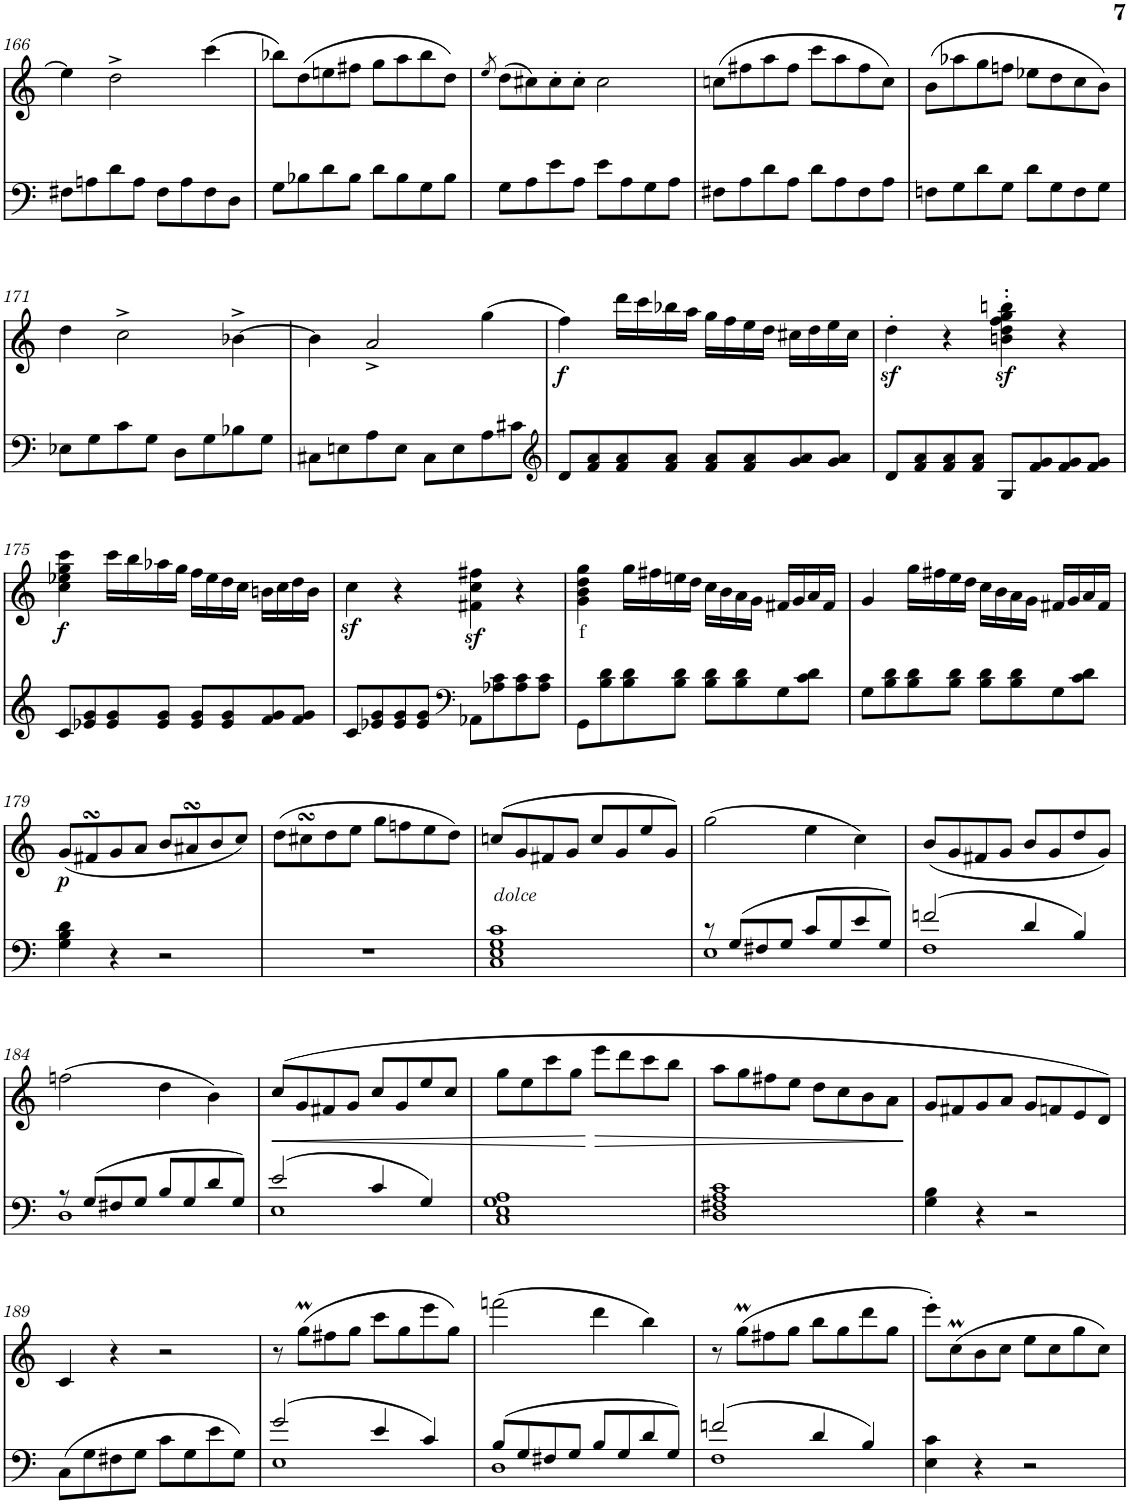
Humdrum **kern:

**kern	**kern	**text	**dynam
*part2	*part1	*part1	*part1
*staff2	*staff1	*staff1	*staff1
*I"piano	*I"piano	*	*
*I'Pno	*I'Pno	*	*
!!LO:PB:g=z
*clefF4	*clefG2	*	*
*k[]	*k[]	*	*
*M4/4	*M4/4	*	*
=166	=166	=166	=166
8F#X\L	4ee-\]	.	.
8An\	.	.	.
8d\	2dd^\	.	.
8A\J	.	.	.
8F#\L	.	.	.
8A\	.	.	.
8F#\	(4ccc\	.	.
8D\J	.	.	.
=167	=167	=167	=167
8G\L	8bb-X\L)	.	.
8B-X\	(8dd\	.	.
8d\	8een\	.	.
8B-\J	8ff#X\J	.	.
8d\L	8gg\L	.	.
8B-\	8aa\	.	.
8G\	8bb-\	.	.
8B-\J	8dd\J)	.	.
=168	=168	=168	=168
.	8qee/	.	.
8G\L	(8dd\L	.	.
8A\	8cc#X\)	.	.
8e\	8cc#'\	.	.
8A\J	8cc#'\J	.	.
8e\L	2cc#\	.	.
8A\	.	.	.
8G\	.	.	.
8A\J	.	.	.
=169	=169	=169	=169
8F#X\L	(8ccn\L	.	.
8A\	8ff#X\	.	.
8d\	8aa\	.	.
8A\J	8ff#\J	.	.
8d\L	8ccc\L	.	.
8A\	8aa\	.	.
8F#\	8ff#\	.	.
8A\J	8cc\J)	.	.
=170	=170	=170	=170
8Fn\L	(8b\L	.	.
8G\	8aa-X\	.	.
8d\	8gg\	.	.
8G\J	8ffn\J	.	.
8d\L	8ee-X\L	.	.
8G\	8dd\	.	.
8F\	8cc\	.	.
8G\J	8b\J)	.	.
!!LO:LB:g=z
=171	=171	=171	=171
8E-X\L	4dd\	.	.
8G\	.	.	.
8c\	2cc^\	.	.
8G\J	.	.	.
8D\L	.	.	.
8G\	.	.	.
8B-X\	[4b-X^\	.	.
8G\J	.	.	.
=172	=172	=172	=172
8C#X\L	4b-\]	.	.
8En\	.	.	.
8A\	2a^/	.	.
8E\J	.	.	.
8C#\L	.	.	.
8E\	.	.	.
8A\	(4gg\	.	.
8c#X\J	.	.	.
=173	=173	=173	=173
*clefG2	*	*	*
!	!	!	!LO:DY:b
8d/L	4ff\)	.	f
8f/ 8a/	.	.	.
8f/ 8a/	16ddd\LL	.	.
.	16ccc\	.	.
8f/ 8a/J	16bb-X\	.	.
.	16aa\JJ	.	.
8f/ 8a/L	16gg\LL	.	.
.	16ff\	.	.
8f/ 8a/	16ee\	.	.
.	16dd\JJ	.	.
8g/ 8a/	16cc#X\LL	.	.
.	16dd\	.	.
8g/ 8a/J	16ee\	.	.
.	16cc#\JJ	.	.
=174	=174	=174	=174
8d/L	4ddz<'\	.	.
8f/ 8a/	.	.	.
8f/ 8a/	4r	.	.
8f/ 8a/J	.	.	.
8G/L	4bn\z<' 4dd\z<' 4ff\z<' 4gg\z<' 4bbn\z<'	.	.
8f/ 8g/	.	.	.
8f/ 8g/	4r	.	.
8f/ 8g/J	.	.	.
!!LO:LB:g=z
=175	=175	=175	=175
!	!	!	!LO:DY:b
8c/L	4cc\ 4ee-X\ 4gg\ 4ccc\	.	f
8e-X/ 8g/	.	.	.
8e-/ 8g/	16ccc\LL	.	.
.	16bb\	.	.
8e-/ 8g/J	16aa-X\	.	.
.	16gg\JJ	.	.
8e-/ 8g/L	16ff\LL	.	.
.	16ee-\	.	.
8e-/ 8g/	16dd\	.	.
.	16cc\JJ	.	.
8f/ 8g/	16bn\LL	.	.
.	16cc\	.	.
8f/ 8g/J	16dd\	.	.
.	16b\JJ	.	.
=176	=176	=176	=176
8c/L	4ccz<\	.	.
8e-X/ 8g/	.	.	.
8e-/ 8g/	4r	.	.
8e-/ 8g/J	.	.	.
*clefF4	*	*	*
8AA-X\L	4f#X\z< 4cc\z< 4ff#X\z<	.	.
8A-X\ 8c\	.	.	.
8A-\ 8c\	4r	.	.
8A-\ 8c\J	.	.	.
=177	=177	=177	=177
!	!	!LO:LY:b	!
8GG\L	4g\ 4b\ 4dd\ 4gg\	f	.
8B\ 8d\	.	.	.
8B\ 8d\	16gg\LL	.	.
.	16ff#X\	.	.
8B\ 8d\J	16een\	.	.
.	16dd\JJ	.	.
8B\ 8d\L	16cc\LL	.	.
.	16b\	.	.
8B\ 8d\	16a\	.	.
.	16g\JJ	.	.
8G\	16f#X/LL	.	.
.	16g/	.	.
8c\ 8d\J	16a/	.	.
.	16f#/JJ	.	.
=178	=178	=178	=178
8G\L	4g/	.	.
8B\ 8d\	.	.	.
8B\ 8d\	16gg\LL	.	.
.	16ff#X\	.	.
8B\ 8d\J	16ee\	.	.
.	16dd\JJ	.	.
8B\ 8d\L	16cc\LL	.	.
.	16b\	.	.
8B\ 8d\	16a\	.	.
.	16g\JJ	.	.
8G\	16f#X/LL	.	.
.	16g/	.	.
8c\ 8d\J	16a/	.	.
.	16f#/JJ	.	.
!!LO:LB:g=z
=179	=179	=179	=179
!	!	!	!LO:DY:b
4G\ 4B\ 4d\	(8g/L	.	p
.	8f#XsSsS/	.	.
4r	8g/	.	.
.	8a/J	.	.
2r	8b/L	.	.
.	8a#XsSsS/	.	.
.	8b/	.	.
.	8cc/J)	.	.
=180	=180	=180	=180
1r	(8dd\L	.	.
.	8cc#XsSsS\	.	.
.	8dd\	.	.
.	8ee\J	.	.
.	8gg\L	.	.
.	8ffn\	.	.
.	8ee\	.	.
.	8dd\J)	.	.
=181	=181	=181	=181
1C 1E 1G 1c	(>8ccn/L	.	.
!	!	!	!LO:DY:b
.	8g/	.	other-dynamics
.	8f#X/	.	.
.	8g/J	.	.
.	8cc/L	.	.
.	8g/	.	.
.	8ee/	.	.
.	8g/J)	.	.
=182	=182	=182	=182
*^	*	*	*
8r	1E	(2gg\	.	.
(8G/L	.	.	.	.
8F#X/	.	.	.	.
8G/J	.	.	.	.
8c/L	.	4ee\	.	.
8G/	.	.	.	.
8e/	.	4cc\)	.	.
8G/J)	.	.	.	.
=183	=183	=183	=183	=183
(2fn/	1F	(8b/L	.	.
.	.	8g/	.	.
.	.	8f#X/	.	.
.	.	8g/J	.	.
4d/	.	8b/L	.	.
.	.	8g/	.	.
4B/)	.	8dd/	.	.
.	.	8g/J)	.	.
!!LO:LB:g=z
=184	=184	=184	=184	=184
8r	1D	(2ffn\	.	.
(8G/L	.	.	.	.
8F#X/	.	.	.	.
8G/J	.	.	.	.
8B/L	.	4dd\	.	.
8G/	.	.	.	.
8d/	.	4b\)	.	.
8G/J)	.	.	.	.
=185	=185	=185	=185	=185
!	!	!	!	!LO:HP:b
(2e/	1E	(8cc/L	.	<
.	.	8g/	.	.
.	.	8f#X/	.	.
.	.	8g/J	.	.
4c/	.	8cc/L	.	.
.	.	8g/	.	.
4G/)	.	8ee/	.	.
.	.	8cc/J	.	.
*v	*v	*	*	*
=186	=186	=186	=186
1C 1E 1G 1A	8gg\L	.	.
.	8ee\	.	.
.	8ccc\	.	.
.	8gg\J	.	.
!	!	!	!LO:HP:n=1:b
.	8eee\L	.	[ >
.	8ddd\	.	.
.	8ccc\	.	.
.	8bb\J	.	.
=187	=187	=187	=187
1D 1F#X 1A 1c	8aa\L	.	.
.	8gg\	.	.
.	8ff#X\	.	.
.	8ee\J	.	.
.	8dd\L	.	.
.	8cc\	.	.
.	8b\	.	.
.	8a\J	.	.
.	.	.	]
=188	=188	=188	=188
4G\ 4B\	8g/L	.	.
.	8f#X/	.	.
4r	8g/	.	.
.	8a/J	.	.
2r	8g/L	.	.
.	8fn/	.	.
.	8e/	.	.
.	8d/J)	.	.
!!LO:LB:g=z
=189	=189	=189	=189
(8C\L	4c/	.	.
8G\	.	.	.
8F#X\	4r	.	.
8G\J	.	.	.
8c\L	2r	.	.
8G\	.	.	.
8e\	.	.	.
8G\J)	.	.	.
=190	=190	=190	=190
*^	*	*	*
(2g/	1E	8r	.	.
.	.	(8ggM\L	.	.
.	.	8ff#X\	.	.
.	.	8gg\J	.	.
4e/	.	8ccc\L	.	.
.	.	8gg\	.	.
4c/)	.	8eee\	.	.
.	.	8gg\J)	.	.
=191	=191	=191	=191	=191
(8B/L	1D	(2fffn\	.	.
8G/	.	.	.	.
8F#X/	.	.	.	.
8G/J	.	.	.	.
8B/L	.	4ddd\	.	.
8G/	.	.	.	.
8d/	.	4bb\)	.	.
8G/J)	.	.	.	.
=192	=192	=192	=192	=192
(2fn/	1F	8r	.	.
.	.	(8ggM\L	.	.
.	.	8ff#X\	.	.
.	.	8gg\J	.	.
4d/	.	8bb\L	.	.
.	.	8gg\	.	.
4B/)	.	8ddd\	.	.
.	.	8gg\J	.	.
*v	*v	*	*	*
=193	=193	=193	=193
4E\ 4c\	8eee'\L)	.	.
.	(8ccM\	.	.
4r	8b\	.	.
.	8cc\J	.	.
2r	8ee\L	.	.
.	8cc\	.	.
.	8gg\	.	.
.	8cc\J)	.	.
=	=	=	=
*-	*-	*-	*-
